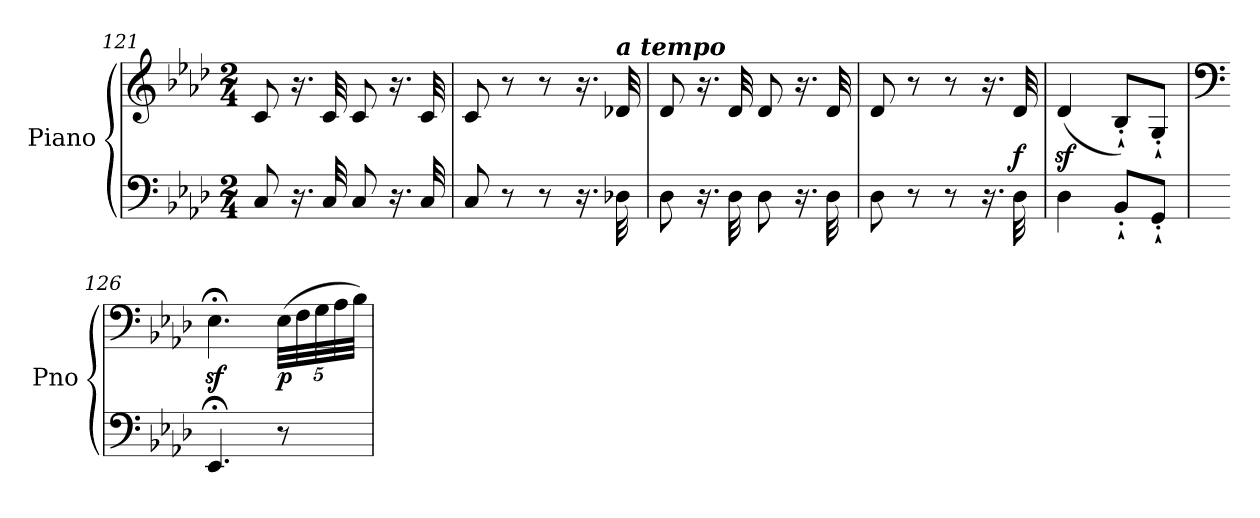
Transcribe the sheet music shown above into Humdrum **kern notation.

**kern	**kern	**dynam
*part1	*part1	*part1
*staff2	*staff1	*staff1/2
*I"Piano	*	*
*I'Pno	*	*
*clefF4	*clefG2	*
*k[b-e-a-d-]	*k[b-e-a-d-]	*
*M2/4	*M2/4	*
=121	=121	=121
8C/	8c/	.
16.r	16.r	.
32C/	32c/	.
8C/	8c/	.
16.r	16.r	.
32C/	32c/	.
=122	=122	=122
8C/	8c/	.
8r	8r	.
8r	8r	.
16.r	16.r	.
!	!LO:TX:a:Bi:t=a tempo	!
!	!	!LO:DY:b
32D-X\	32d-X/	other-dynamics
!!LO:PB:g=z
=123	=123	=123
8D-\	8d-/	.
16.r	16.r	.
32D-\	32d-/	.
8D-\	8d-/	.
16.r	16.r	.
32D-\	32d-/	.
!!LO:LB:g=z
=124	=124	=124
8D-\	8d-/	.
8r	8r	.
8r	8r	.
16.r	16.r	.
!	!	!LO:DY:a=2
32D-\	32d-/	f
=125	=125	=125
4D-\	(4d-z</	.
8BB-'`/L	8B-'`/L)	.
8GG'`/J	8G'`/J	.
=126	=126	=126
*	*clefF4	*
4.EE-;</	4.E-z<;<\	.
*	*Xbrackettup	*
!	!	!LO:DY:b
8r	(40E-\LLL	p
.	40F\	.
.	40G\	.
.	40A-\	.
.	40B-\JJJ)	.
=	=	=
*-	*-	*-
